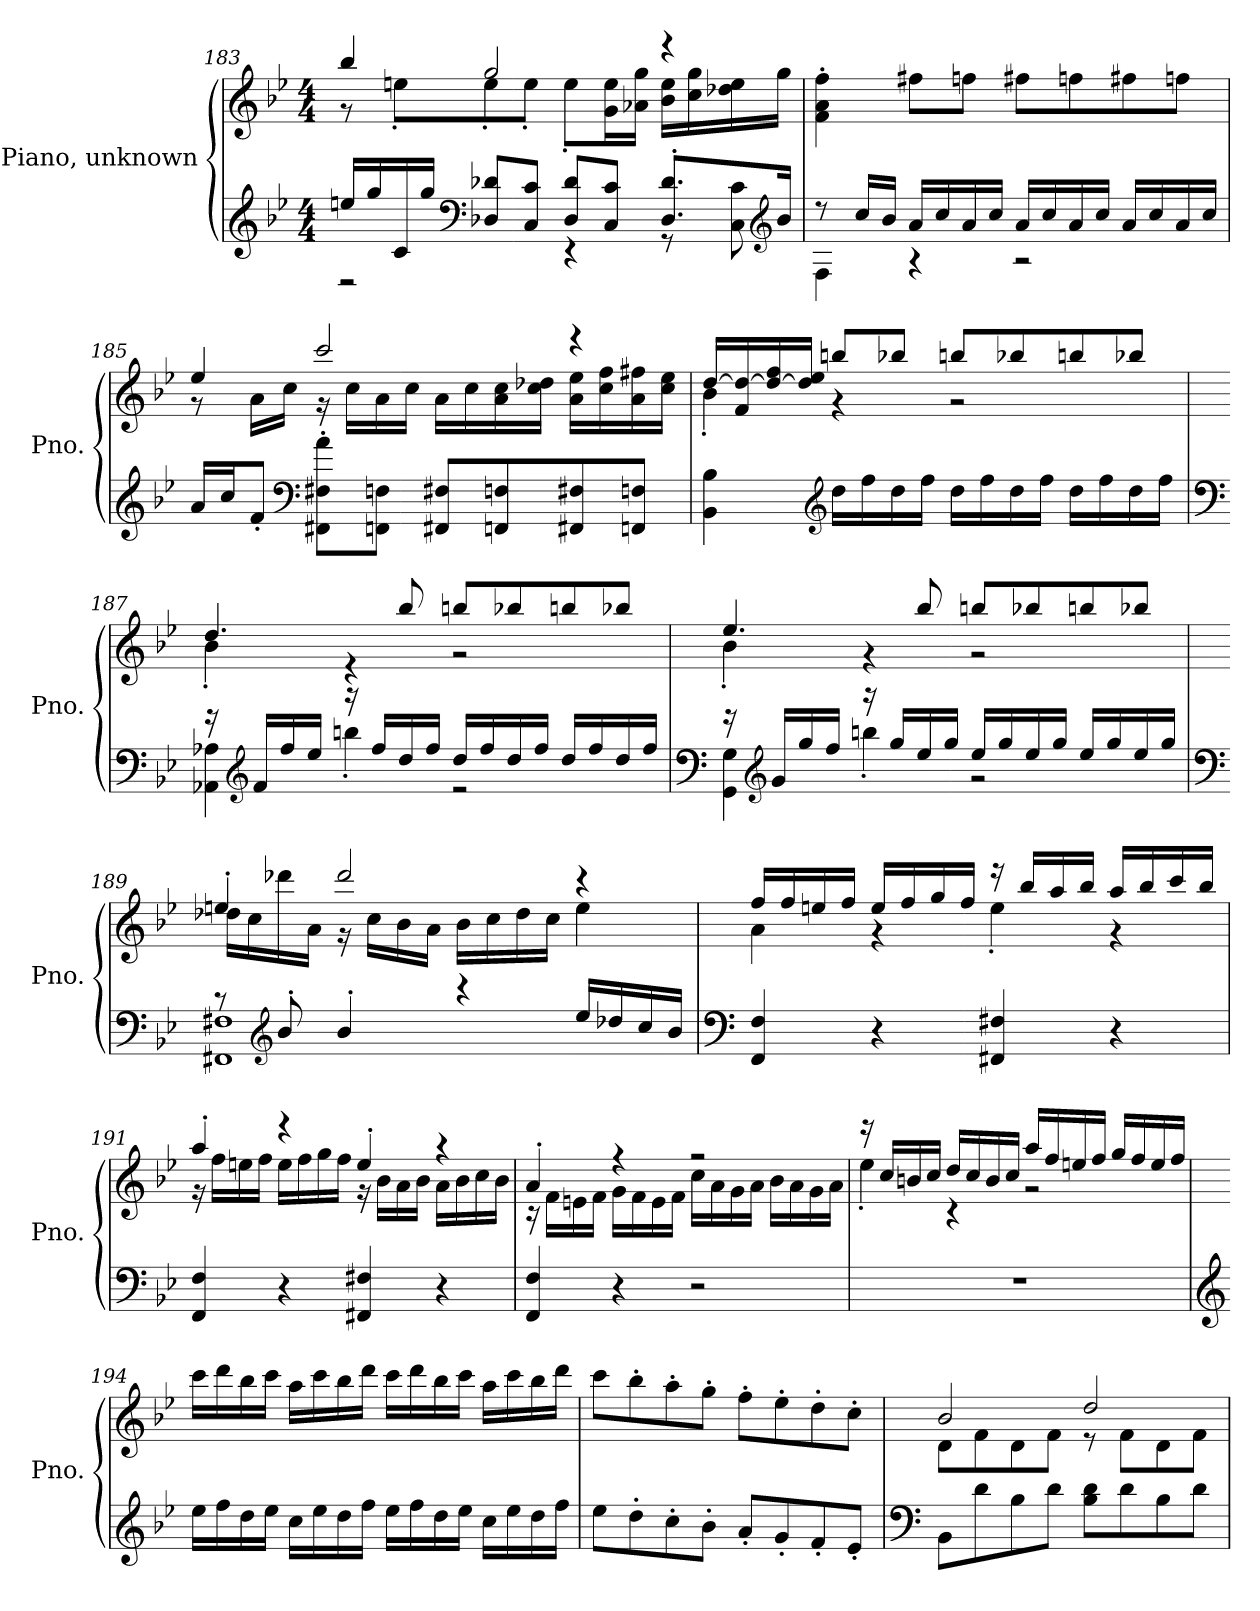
**kern	**kern
*part1	*part1
*staff2	*staff1
*I"Piano, unknown	*
*I'Pno.	*
*clefG2	*clefG2
*k[b-e-]	*k[b-e-]
*M4/4	*M4/4
=183	=183
*^	*^
16een/LL	2r	4bb-/	8r
16gg/	.	.	.
16c/	.	.	8een'\L
16gg/JJ	.	.	.
*clefF4	*	*	*
8D-X/ 8d-X/L	.	2gg/	8ee'\
8C/ 8c/J	.	.	8ee'\J
8D-/ 8d-/L	4r	.	8ee'\L
8C/ 8c/J	.	.	16g\ 16ee\L
.	.	.	16a-X\ 16gg\JJ
8.D-/' 8.d-/'L	8r	4r	16b-\ 16ee\LL
.	.	.	16cc\ 16gg\
.	8C\ 8c\	.	16dd-X\ 16ee\
*clefG2	*	*	*
16b-/Jk	.	.	16gg\JJ
*	*	*v	*v
!!LO:LB:g=z
=184	=184	=184
8r	4F\	4f\' 4a\' 4ff\'
16cc/LL	.	.
16b-/JJ	.	.
16a/LL	4r	8ff#X\L
16cc/	.	.
16a/	.	8ffn\J
16cc/JJ	.	.
16a/LL	2r	8ff#X\L
16cc/	.	.
16a/	.	8ffn\
16cc/JJ	.	.
16a/LL	.	8ff#X\
16cc/	.	.
16a/	.	8ffn\J
16cc/JJ	.	.
*v	*v	*
=185	=185
*	*^
16a/LL	4ee-/	8r
16cc/J	.	.
8f'/J	.	16a\LL
.	.	16cc\JJ
*clefF4	*	*
8FF#X\' 8F#X\' 8a\'L	2ccc/	16r
.	.	16cc\LL
8FFn\ 8Fn\J	.	16a\
.	.	16cc\JJ
8FF#X/ 8F#X/L	.	16a\LL
.	.	16cc\
8FFn/ 8Fn/	.	16a\ 16cc\
.	.	16cc\ 16dd-X\JJ
8FF#X/ 8F#X/	4r	16a\ 16ee-\LL
.	.	16cc\ 16ff\
8FFn/ 8Fn/J	.	16a\ 16ff#X\
.	.	16cc\ 16ee-\JJ
!!LO:LB:g=z	!!
=186	=186	=186
4BB-\ 4B-\	[16dd/LL	4b-'\
.	16f/ 16dd/_	.
.	16dd/_ 16ff/	.
.	16dd/] 16ee-/JJ	.
*clefG2	*	*
16dd\LL	8bbn/L	4r
16ff\	.	.
16dd\	8bb-X/J	.
16ff\JJ	.	.
16dd\LL	8bbn/L	2r
16ff\	.	.
16dd\	8bb-X/	.
16ff\JJ	.	.
16dd\LL	8bbn/	.
16ff\	.	.
16dd\	8bb-X/J	.
16ff\JJ	.	.
=187	=187	=187
*clefF4	*	*
*^	*	*
16r	4AA-X\ 4A-X\	4.dd/	4b-'\
*clefG2	*	*	*
16f/LL	.	.	.
16ff/	.	.	.
16ee-/JJ	.	.	.
16r	4bbn'\	.	4r
16ff/LL	.	.	.
16dd/	.	8bb-/	.
16ff/JJ	.	.	.
16dd/LL	2r	8bbn/L	2r
16ff/	.	.	.
16dd/	.	8bb-X/	.
16ff/JJ	.	.	.
16dd/LL	.	8bbn/	.
16ff/	.	.	.
16dd/	.	8bb-X/J	.
16ff/JJ	.	.	.
!!LO:PB:g=z	!!
=188	=188	=188	=188
*clefF4	*	*	*
16r	4GG\ 4G\	4.ee-/	4b-'\
*clefG2	*	*	*
16g/LL	.	.	.
16gg/	.	.	.
16ff/JJ	.	.	.
16r	4bbn'\	.	4r
16gg/LL	.	.	.
16ee-/	.	8bb-/	.
16gg/JJ	.	.	.
16ee-/LL	2r	8bbn/L	2r
16gg/	.	.	.
16ee-/	.	8bb-X/	.
16gg/JJ	.	.	.
16ee-/LL	.	8bbn/	.
16gg/	.	.	.
16ee-/	.	8bb-X/J	.
16gg/JJ	.	.	.
=189	=189	=189	=189
*clefF4	*	*	*
8r	1FF#X 1F#X	4een'/	16dd-X\LL
.	.	.	16cc\
*clefG2	*	*	*
8b-'/	.	.	16ddd-X\
.	.	.	16a\JJ
4b-'/	.	2ddd-/	16r
.	.	.	16cc\LL
.	.	.	16b-\
.	.	.	16a\JJ
4r	.	.	16b-\LL
.	.	.	16cc\
.	.	.	16dd-\
.	.	.	16cc\JJ
16ee-/LL	.	4r	4ee\
16dd-X/	.	.	.
16cc/	.	.	.
16b-/JJ	.	.	.
*v	*v	*	*
!!LO:LB:g=z	!!
=190	=190	=190
*clefF4	*	*
4FF/ 4F/	16ff/LL	4a\
.	16ff/	.
.	16een/	.
.	16ff/JJ	.
4r	16ee/LL	4r
.	16ff/	.
.	16gg/	.
.	16ff/JJ	.
4FF#X/ 4F#X/	16r	4ee'\
.	16bb-/LL	.
.	16aa/	.
.	16bb-/JJ	.
4r	16aa/LL	4r
.	16bb-/	.
.	16ccc/	.
.	16bb-/JJ	.
=191	=191	=191
4FF/ 4F/	4aa'/	16r
.	.	16ff\LL
.	.	16een\
.	.	16ff\JJ
4r	4r	16ee\LL
.	.	16ff\
.	.	16gg\
.	.	16ff\JJ
4FF#X/ 4F#X/	4ee'/	16r
.	.	16b-\LL
.	.	16a\
.	.	16b-\JJ
4r	4r	16a\LL
.	.	16b-\
.	.	16cc\
.	.	16b-\JJ
!!LO:LB:g=z	!!
=192	=192	=192
4FF/ 4F/	4a'/	16r
.	.	16f\LL
.	.	16en\
.	.	16f\JJ
4r	4r	16g\LL
.	.	16f\
.	.	16e\
.	.	16f\JJ
2r	2r	16cc\LL
.	.	16a\
.	.	16g\
.	.	16a\JJ
.	.	16b-\LL
.	.	16a\
.	.	16g\
.	.	16a\JJ
=193	=193	=193
1r	16r	4ee-'\
.	16cc/LL	.
.	16bn/	.
.	16cc/JJ	.
.	16dd/LL	4r
.	16cc/	.
.	16b/	.
.	16cc/JJ	.
.	16aa/LL	2r
.	16ff/	.
.	16een/	.
.	16ff/JJ	.
.	16gg/LL	.
.	16ff/	.
.	16ee/	.
.	16ff/JJ	.
*	*v	*v
!!LO:LB:g=z
=194	=194
*clefG2	*
16ee-\LL	16ccc\LL
16ff\	16ddd\
16dd\	16bb-\
16ee-\JJ	16ccc\JJ
16cc\LL	16aa\LL
16ee-\	16ccc\
16dd\	16bb-\
16ff\JJ	16ddd\JJ
16ee-\LL	16ccc\LL
16ff\	16ddd\
16dd\	16bb-\
16ee-\JJ	16ccc\JJ
16cc\LL	16aa\LL
16ee-\	16ccc\
16dd\	16bb-\
16ff\JJ	16ddd\JJ
=195	=195
8ee-\L	8ccc\L
8dd'\	8bb-'\
8cc'\	8aa'\
8b-'\J	8gg'\J
8a'/L	8ff'\L
8g'/	8ee-'\
8f'/	8dd'\
8e-'/J	8cc'\J
=196	=196
*clefF4	*
*	*^
8BB-\L	2b-/	8d\L
8d\	.	8f\
8B-\	.	8d\
8d\J	.	8f\J
8B-\ 8d\L	2dd/	8r
8d\	.	8f\L
8B-\	.	8d\
8d\J	.	8f\J
*	*v	*v
=	=
*-	*-
